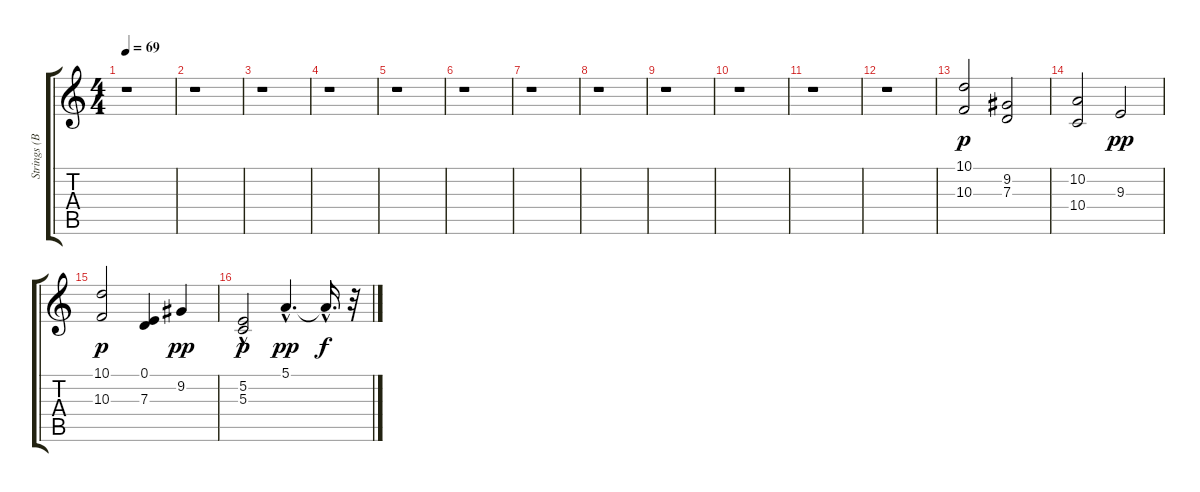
\track ("Strings (BB)" "Strings (B") {instrument voiceoohs}
\staff {score tabs}
\tuning (E4 B3 G3 D3 A2 E2) {hide}
\ts (4 4)
\tempo 69
\clef g2
\ks c
r.1{dy p instrument voiceoohs} |
r.1 |
r.1 |
r.1 |
r.1 |
r.1 |
r.1 |
r.1 |
r.1 |
r.1 |
r.1 |
r.1 |
(10.1 10.3).2 (9.2 7.3).2 |
(10.2 10.4).2 9.3.2{dy pp} |
(10.1 10.3).2{dy p} (0.1 7.3).4 9.2.4{dy pp} |
(5.2{hac} 5.3{hac}).2{dy p} 5.1{hac}.4{d dy pp} 5.1{hac t}.16{d dy f} r.32
